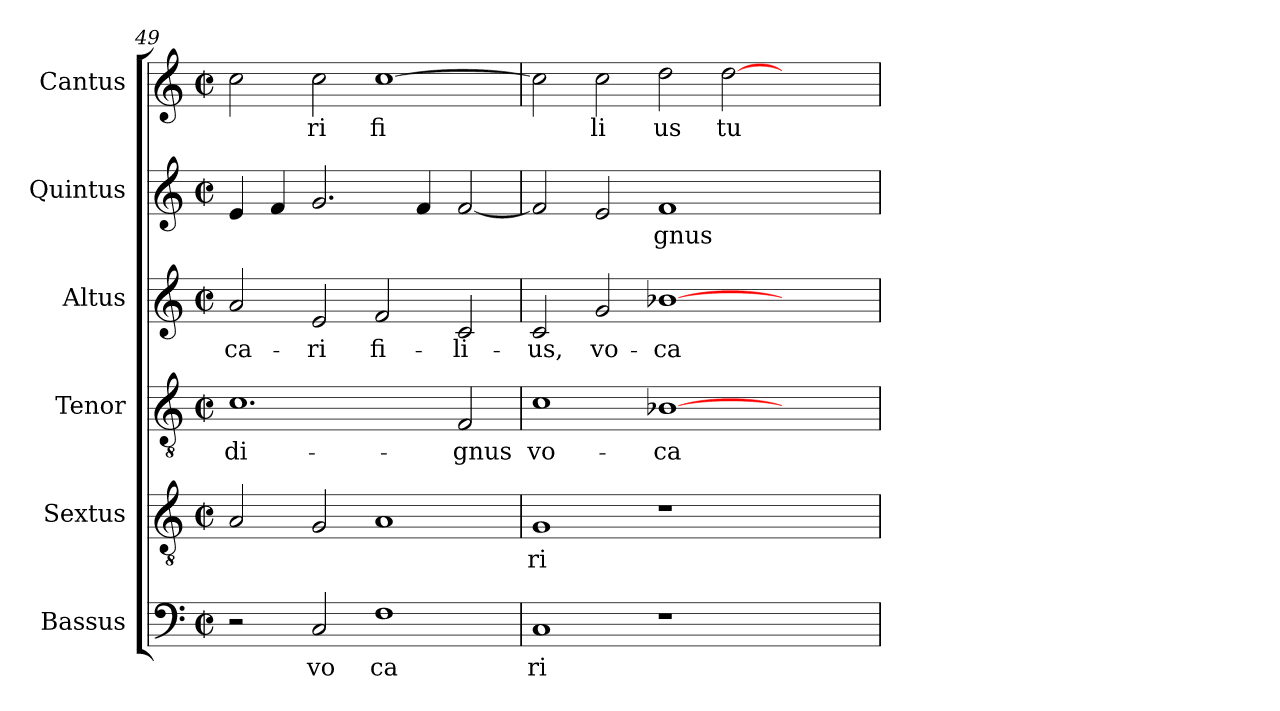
**kern	**text	**kern	**text	**kern	**text	**kern	**text	**kern	**text	**kern	**text
*part6	*part6	*part5	*part5	*part4	*part4	*part3	*part3	*part2	*part2	*part1	*part1
*staff6	*staff6	*staff5	*staff5	*staff4	*staff4	*staff3	*staff3	*staff2	*staff2	*staff1	*staff1
*I"Bassus	*	*I"Sextus	*	*I"Tenor	*	*I"Altus	*	*I"Quintus	*	*I"Cantus	*
*clefF4	*	*clefGv2	*	*clefGv2	*	*clefG2	*	*clefG2	*	*clefG2	*
*M2/2	*	*M2/2	*	*M2/2	*	*M2/2	*	*M2/2	*	*M2/2	*
*met(c|)	*	*met(c|)	*	*met(c|)	*	*met(c|)	*	*met(c|)	*	*met(c|)	*
=49	=49	=49	=49	=49	=49	=49	=49	=49	=49	=49	=49
!	!	!	!	!	!LO:LY:b:cj	!	!LO:LY:b:cj	!	!	!	!
2r	.	2A/	.	1.c	di-	2a/	-ca-	4e/	.	2cc\	.
.	.	.	.	.	.	.	.	4f/	.	.	.
!	!LO:LY:b:cj	!	!	!	!	!	!LO:LY:b:cj	!	!	!	!LO:LY:b:cj
2C/	vo	2G/	.	.	.	2e/	-ri	2.g/	.	2cc\	ri
!	!LO:LY:b:cj	!	!	!	!	!	!LO:LY:b:cj	!	!	!	!LO:LY:b:cj
1F	ca	1A	.	.	.	2f/	fi-	.	.	[>1cc	fi
.	.	.	.	.	.	.	.	4f/	.	.	.
!	!	!	!	!	!LO:LY:b:cj	!	!LO:LY:b:cj	!	!	!	!
.	.	.	.	2F/	-gnus	2c/	-li-	[<2f/	.	.	.
=50	=50	=50	=50	=50	=50	=50	=50	=50	=50	=50	=50
!	!LO:LY:b:cj	!	!LO:LY:b:cj	!	!LO:LY:b:cj	!	!LO:LY:b:cj	!	!	!	!
1C	ri	1G	ri	1c	vo-	2c/	-us,	2f/]	.	2cc\]	.
!	!	!	!	!	!	!	!LO:LY:b:cj	!	!	!	!LO:LY:b:cj
.	.	.	.	.	.	2g/	vo-	2e/	.	2cc\	li
!LO:N:vis=1	!	!LO:N:vis=1	!	!	!LO:LY:b:cj	!	!LO:LY:b:cj	!	!LO:LY:b:cj	!	!LO:LY:b:cj
0r	.	0r	.	[<1B-X	-ca-	[<1b-X	-ca-	1f	gnus	2dd\	us
!	!	!	!	!	!	!	!	!	!	!	!LO:LY:b:cj
.	.	.	.	.	.	.	.	.	.	[>2dd\	tu
.	.	.	.	1ryy	.	1ryy	.	1ryy	.	1ryy	.
=	=	=	=	=	=	=	=	=	=	=	=
*-	*-	*-	*-	*-	*-	*-	*-	*-	*-	*-	*-
